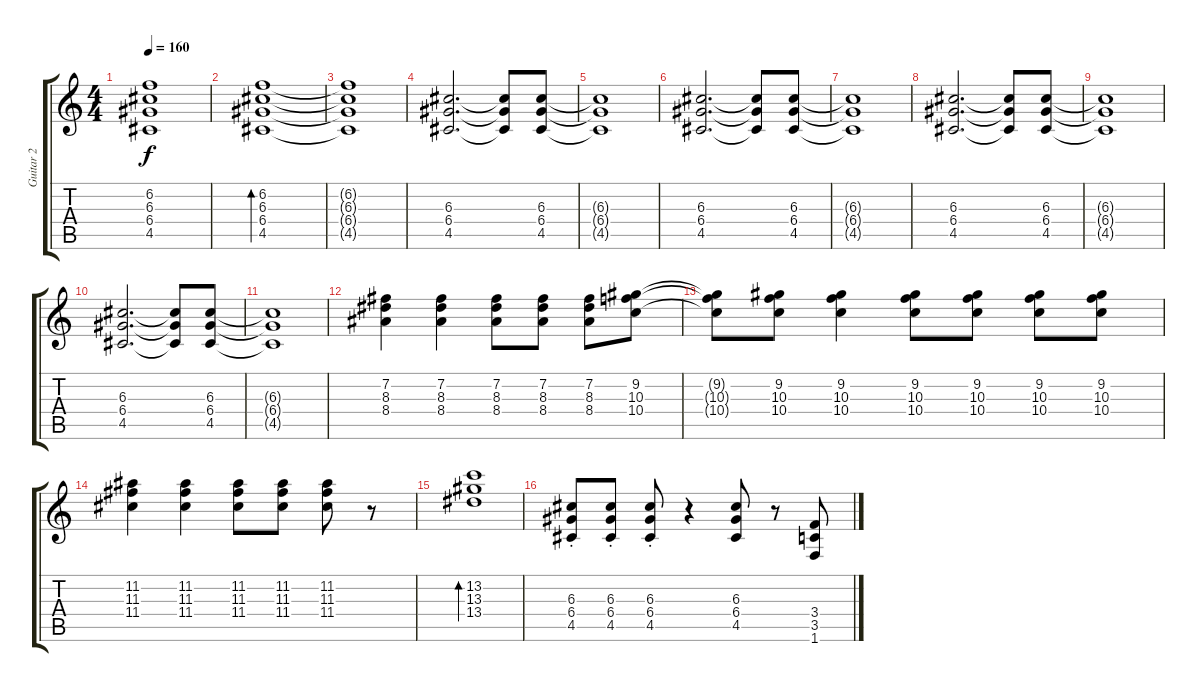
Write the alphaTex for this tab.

\track ("Guitar 2" "Guitar 2") {instrument distortionguitar}
\staff {score tabs}
\tuning (E4 B3 G3 D3 A2 E2) {hide}
\ts (4 4)
\tempo 160
\clef g2
\ks c
(6.2{t} 6.3{t} 6.4{t} 4.5{t}).1{dy f} |
(6.2 6.3 6.4 4.5).1{bd 240} |
(6.2{t} 6.3{t} 6.4{t} 4.5{t}).1 |
(6.3 6.4 4.5).2{d} (6.3{t} 6.4{t} 4.5{t}).8 (6.3 6.4 4.5).8 |
(6.3{t} 6.4{t} 4.5{t}).1 |
(6.3 6.4 4.5).2{d} (6.3{t} 6.4{t} 4.5{t}).8 (6.3 6.4 4.5).8 |
(6.3{t} 6.4{t} 4.5{t}).1 |
(6.3 6.4 4.5).2{d} (6.3{t} 6.4{t} 4.5{t}).8 (6.3 6.4 4.5).8 |
(6.3{t} 6.4{t} 4.5{t}).1 |
(6.3 6.4 4.5).2{d} (6.3{t} 6.4{t} 4.5{t}).8 (6.3 6.4 4.5).8 |
(6.3{t} 6.4{t} 4.5{t}).1 |
(7.2 8.3 8.4).4 (7.2 8.3 8.4).4 (7.2 8.3 8.4).8 (7.2 8.3 8.4).8 (7.2 8.3 8.4).8 (9.2 10.3 10.4).8 |
(9.2{t} 10.3{t} 10.4{t}).8 (9.2 10.3 10.4).8 (9.2 10.3 10.4).4 (9.2 10.3 10.4).8 (9.2 10.3 10.4).8 (9.2 10.3 10.4).8 (9.2 10.3 10.4).8 |
(11.2 11.3 11.4).4 (11.2 11.3 11.4).4 (11.2 11.3 11.4).8 (11.2 11.3 11.4).8 (11.2 11.3 11.4).8 r.8 |
(13.2 13.3 13.4).1{bd 240} |
(6.3{st} 6.4{st} 4.5{st}).8 (6.3{st} 6.4{st} 4.5{st}).8 (6.3{st} 6.4{st} 4.5{st}).8 r.4 (6.3 6.4 4.5).8 r.8 (3.4 3.5 1.6).8
